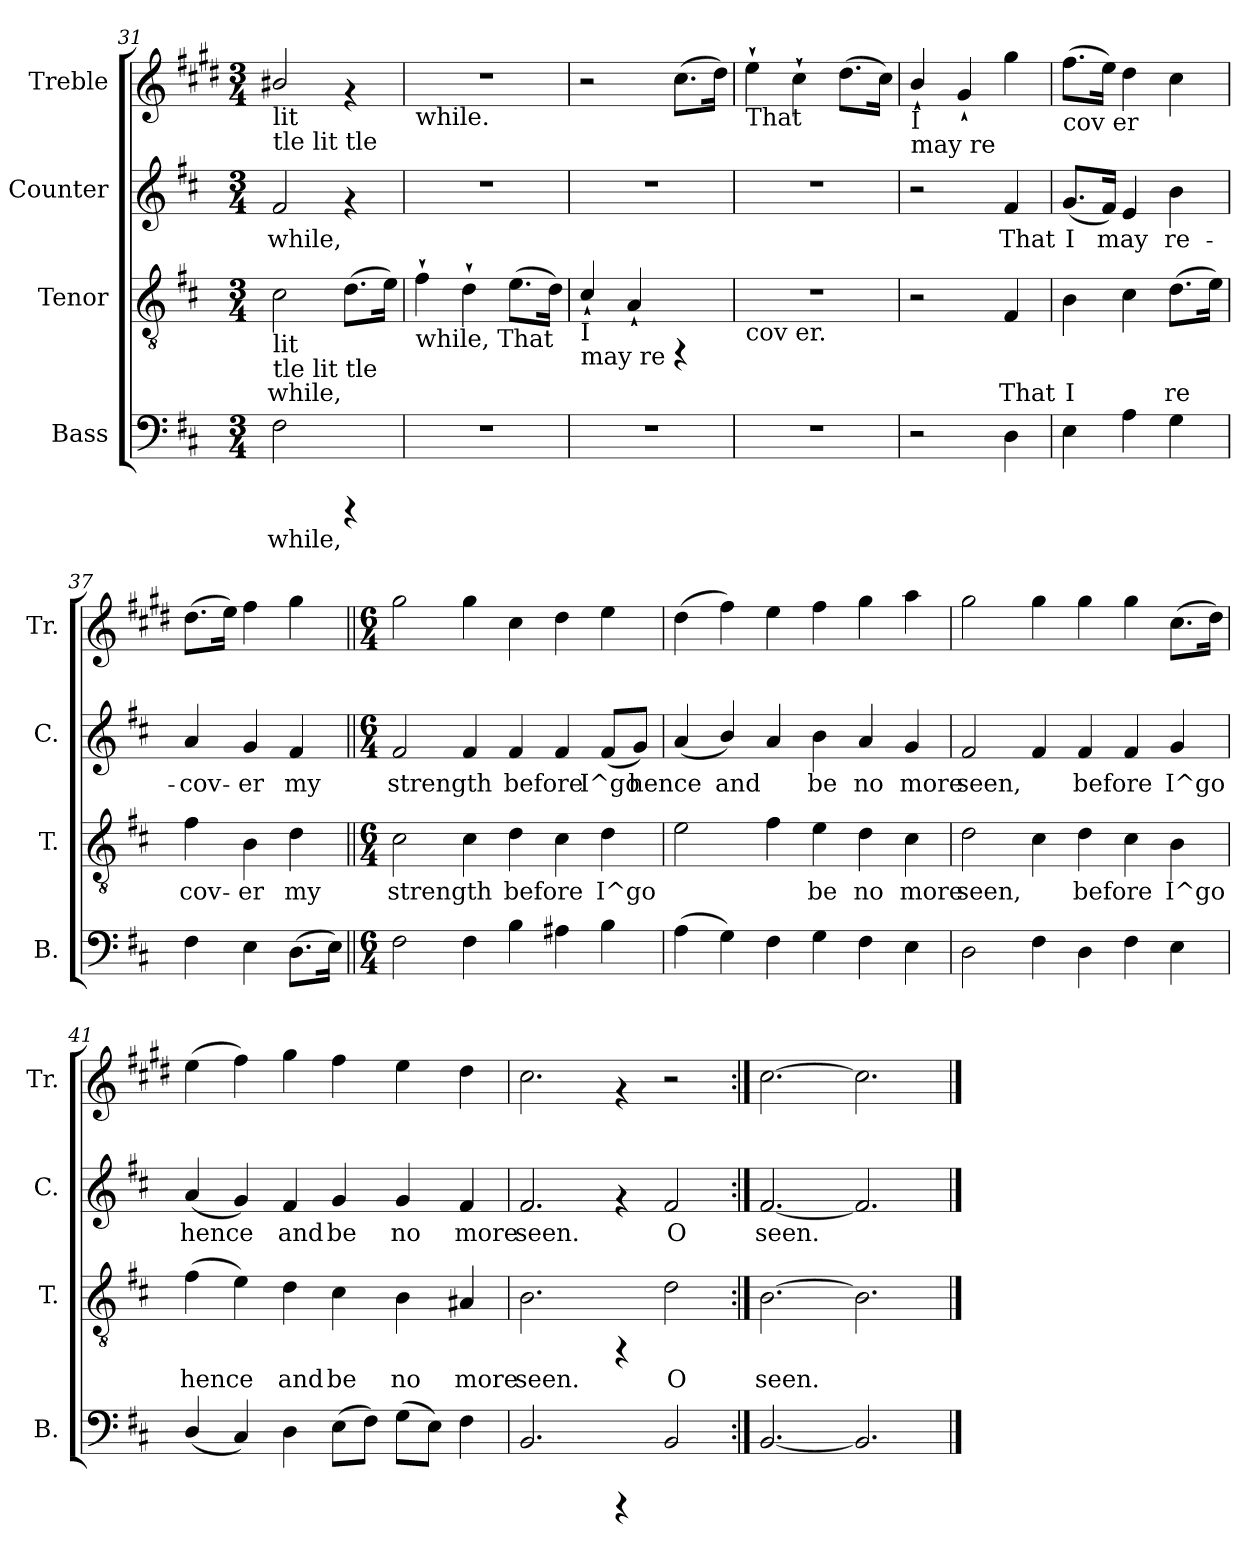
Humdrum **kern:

**kern	**text	**kern	**text	**kern	**text	**kern
*part4	*part4	*part3	*part3	*part2	*part2	*part1
*staff4	*staff4	*staff3	*staff3	*staff2	*staff2	*staff1
*I"Bass	*	*I"Tenor	*	*I"Counter	*	*I"Treble
*I'B.	*	*I'T.	*	*I'C.	*	*I'Tr.
*clefF4	*	*clefGv2	*	*clefG2	*	*clefG2
*	*	*	*	*	*	*ITrd1c2
*k[f#c#]	*	*k[f#c#]	*	*k[f#c#]	*	*k[f#c#]
*D:	*	*D:	*	*D:	*	*D:
*M3/4	*	*M3/4	*	*M3/4	*	*M3/4
=31	=31	=31	=31	=31	=31	=31
!	!	!	!	!	!	!LO:TX:b:t=lit
!	!	!	!	!	!	!LO:TX:b:t=tle lit tle
!	!	!LO:TX:b:t=lit	!	!	!	!
!	!	!LO:TX:b:t=tle lit tle	!	!	!	!
!	!LO:LY:b:cj	!	!LO:LY:a:cj	!	!LO:LY:b:cj	!
2F#\	while,	2c#\	while,	2f#/	while,	2a#X/
!	!	!	!LO:LY:a:cj	!	!	!
4rCCC	.	(>8.d\L	.	4rf	.	4rf
!	!	!	!LO:LY:a:cj	!	!	!
.	.	16e\J)	.	.	.	.
=32	=32	=32	=32	=32	=32	=32
!	!	!	!	!	!	!LO:TX:b:t=while.
!	!	!LO:TX:b:t=while, That	!	!	!	!
!	!	!	!LO:LY:a:cj	!	!	!
2.r	.	4f#`>\	.	2.r	.	2.r
!	!	!	!LO:LY:a:cj	!	!	!
.	.	4d`>\	.	.	.	.
!	!	!	!LO:LY:a:cj	!	!	!
.	.	(>8.e\L	.	.	.	.
!	!	!	!LO:LY:a:cj	!	!	!
.	.	16d\J)	.	.	.	.
=33	=33	=33	=33	=33	=33	=33
!	!	!LO:TX:b:t=I	!	!	!	!
!	!	!LO:TX:b:t=may re	!	!	!	!
!	!	!	!LO:LY:a:cj	!	!	!
2.r	.	4c#`</	.	2.r	.	2r
!	!	!	!LO:LY:a:cj	!	!	!
.	.	4A`</	.	.	.	.
.	.	4rFF	.	.	.	(>8.b\L
.	.	.	.	.	.	16cc#\J)
=34	=34	=34	=34	=34	=34	=34
!	!	!	!	!	!	!LO:TX:b:t=That
!	!	!LO:TX:b:t=cov er.	!	!	!	!
2.r	.	2.r	.	2.r	.	4dd`>\
.	.	.	.	.	.	4b`>\
.	.	.	.	.	.	(>8.cc#\L
.	.	.	.	.	.	16b\J)
=35	=35	=35	=35	=35	=35	=35
!	!	!	!	!	!	!LO:TX:b:t=I
!	!	!	!	!	!	!LO:TX:b:t=may re
2r	.	2r	.	2r	.	4a`</
.	.	.	.	.	.	4f#`</
!	!LO:LY:b:cj	!	!LO:LY:a:cj	!	!LO:LY:b:cj	!
4D\	.	4F#/	That	4f#/	That	4ff#\
!!LO:LB:g=z
=36	=36	=36	=36	=36	=36	=36
!	!	!	!	!	!	!LO:TX:b:t=cov er
!	!LO:LY:b:cj	!	!LO:LY:a:cj	!	!LO:LY:b:cj	!
4E\	.	4B\	I	(<8.g/L	I	(>8.ee\L
!	!	!	!	!	!LO:LY:b:cj	!
.	.	.	.	16f#/J)	may	16dd\J)
!	!LO:LY:b:cj	!	!LO:LY:a:cj	!	!LO:LY:b:cj	!
4A\	.	4c#\	.	4e/	.	4cc#\
!	!LO:LY:b:cj	!	!LO:LY:a:cj	!	!LO:LY:b:cj	!
4G\	.	(>8.d\L	re-	4b\	re-	4b\
!	!	!	!LO:LY:a:cj	!	!	!
.	.	16e\J)	--	.	.	.
=37	=37	=37	=37	=37	=37	=37
!	!LO:LY:b:cj	!	!LO:LY:a:cj	!	!LO:LY:b:cj	!
4F#\	.	4f#\	-cov-	4a/	-cov-	(>8.cc#\L
.	.	.	.	.	.	16dd\J)
!	!LO:LY:b:cj	!	!LO:LY:a:cj	!	!LO:LY:b:cj	!
4E\	.	4B\	-er	4g/	-er	4ee\
!	!LO:LY:b:cj	!	!LO:LY:a:cj	!	!LO:LY:b:cj	!
(>8.D\L	.	4d\	my	4f#/	my	4ff#\
!	!LO:LY:b:cj	!	!	!	!	!
16E\J)	.	.	.	.	.	.
=38||	=38||	=38||	=38||	=38||	=38||	=38||
*M6/4	*	*M6/4	*	*M6/4	*	*M6/4
!	!LO:LY:b:cj	!	!LO:LY:a:cj	!	!LO:LY:b:cj	!
2F#\	.	2c#\	strength	2f#/	strength	2ff#\
!	!LO:LY:b:cj	!	!LO:LY:a:cj	!	!LO:LY:b:cj	!
4F#\	.	4c#\	.	4f#/	.	4ff#\
!	!LO:LY:b:cj	!	!LO:LY:a:cj	!	!LO:LY:b:cj	!
4B\	.	4d\	before	4f#/	before	4b\
!	!LO:LY:b:cj	!	!LO:LY:a:cj	!	!LO:LY:b:cj	!
4A#X\	.	4c#\	.	4f#/	.	4cc#\
!	!LO:LY:b:cj	!	!LO:LY:a:cj	!	!LO:LY:b:cj	!
4B\	.	4d\	I^go	(<8f#/L	I^go	4dd\
!	!	!	!	!	!LO:LY:b:cj	!
.	.	.	.	8g/J)	hence	.
=39	=39	=39	=39	=39	=39	=39
!	!LO:LY:b:cj	!	!LO:LY:a:cj	!	!LO:LY:b:cj	!
(>4A\	.	2e\	.	(<4a/	.	(>4cc#\
!	!LO:LY:b:cj	!	!	!	!LO:LY:b:cj	!
4G\)	.	.	.	4b/)	and	4ee\)
!	!LO:LY:b:cj	!	!LO:LY:a:cj	!	!LO:LY:b:cj	!
4F#\	.	4f#\	.	4a/	.	4dd\
!	!LO:LY:b:cj	!	!LO:LY:a:cj	!	!LO:LY:b:cj	!
4G\	.	4e\	be	4b\	be	4ee\
!	!LO:LY:b:cj	!	!LO:LY:a:cj	!	!LO:LY:b:cj	!
4F#\	.	4d\	no	4a/	no	4ff#\
!	!LO:LY:b:cj	!	!LO:LY:a:cj	!	!LO:LY:b:cj	!
4E\	.	4c#\	more	4g/	more	4gg\
=40	=40	=40	=40	=40	=40	=40
!	!LO:LY:b:cj	!	!LO:LY:a:cj	!	!LO:LY:b:cj	!
2D\	.	2d\	seen,	2f#/	seen,	2ff#\
!	!LO:LY:b:cj	!	!LO:LY:a:cj	!	!LO:LY:b:cj	!
4F#\	.	4c#\	.	4f#/	.	4ff#\
!	!LO:LY:b:cj	!	!LO:LY:a:cj	!	!LO:LY:b:cj	!
4D\	.	4d\	before	4f#/	before	4ff#\
!	!LO:LY:b:cj	!	!LO:LY:a:cj	!	!LO:LY:b:cj	!
4F#\	.	4c#\	.	4f#/	.	4ff#\
!	!LO:LY:b:cj	!	!LO:LY:a:cj	!	!LO:LY:b:cj	!
4E\	.	4B\	I^go	4g/	I^go	(>8.b\L
.	.	.	.	.	.	16cc#\J)
=41	=41	=41	=41	=41	=41	=41
!	!LO:LY:b:cj	!	!LO:LY:a:cj	!	!LO:LY:b:cj	!
(<4D/	.	(>4f#\	hence	(<4a/	hence	(>4dd\
!	!LO:LY:b:cj	!	!LO:LY:a:cj	!	!LO:LY:b:cj	!
4C#/)	.	4e\)	.	4g/)	.	4ee\)
!	!LO:LY:b:cj	!	!LO:LY:a:cj	!	!LO:LY:b:cj	!
4D\	.	4d\	and	4f#/	and	4ff#\
!	!LO:LY:b:cj	!	!LO:LY:a:cj	!	!LO:LY:b:cj	!
(>8E\L	.	4c#\	be	4g/	be	4ee\
!	!LO:LY:b:cj	!	!	!	!	!
8F#\J)	.	.	.	.	.	.
!	!LO:LY:b:cj	!	!LO:LY:a:cj	!	!LO:LY:b:cj	!
(>8G\L	.	4B\	no	4g/	no	4dd\
!	!LO:LY:b:cj	!	!	!	!	!
8E\J)	.	.	.	.	.	.
!	!LO:LY:b:cj	!	!LO:LY:a:cj	!	!LO:LY:b:cj	!
4F#\	.	4A#X/	more	4f#/	more	4cc#\
=42	=42	=42	=42	=42	=42	=42
!	!LO:LY:b:cj	!	!LO:LY:a:cj	!	!LO:LY:b:cj	!
2.BB/	.	2.B\	seen.	2.f#/	seen.	2.b\
4rCCC	.	4rFF	.	4rf	.	4rf
!	!LO:LY:b:cj	!	!LO:LY:a:cj	!	!LO:LY:b:cj	!
2BB/	.	2d\	O	2f#/	O	2r
=43:|!	=43:|!	=43:|!	=43:|!	=43:|!	=43:|!	=43:|!
!	!LO:LY:b:cj	!	!LO:LY:a:cj	!	!LO:LY:b:cj	!
[<2.BB/	.	[>2.B\	seen.	[<2.f#/	seen.	[>2.b\
!	!LO:LY:b:cj	!	!LO:LY:a:cj	!	!LO:LY:b:cj	!
2.BB/]	.	2.B\]	.	2.f#/]	.	2.b\]
==	==	==	==	==	==	==
*-	*-	*-	*-	*-	*-	*-
